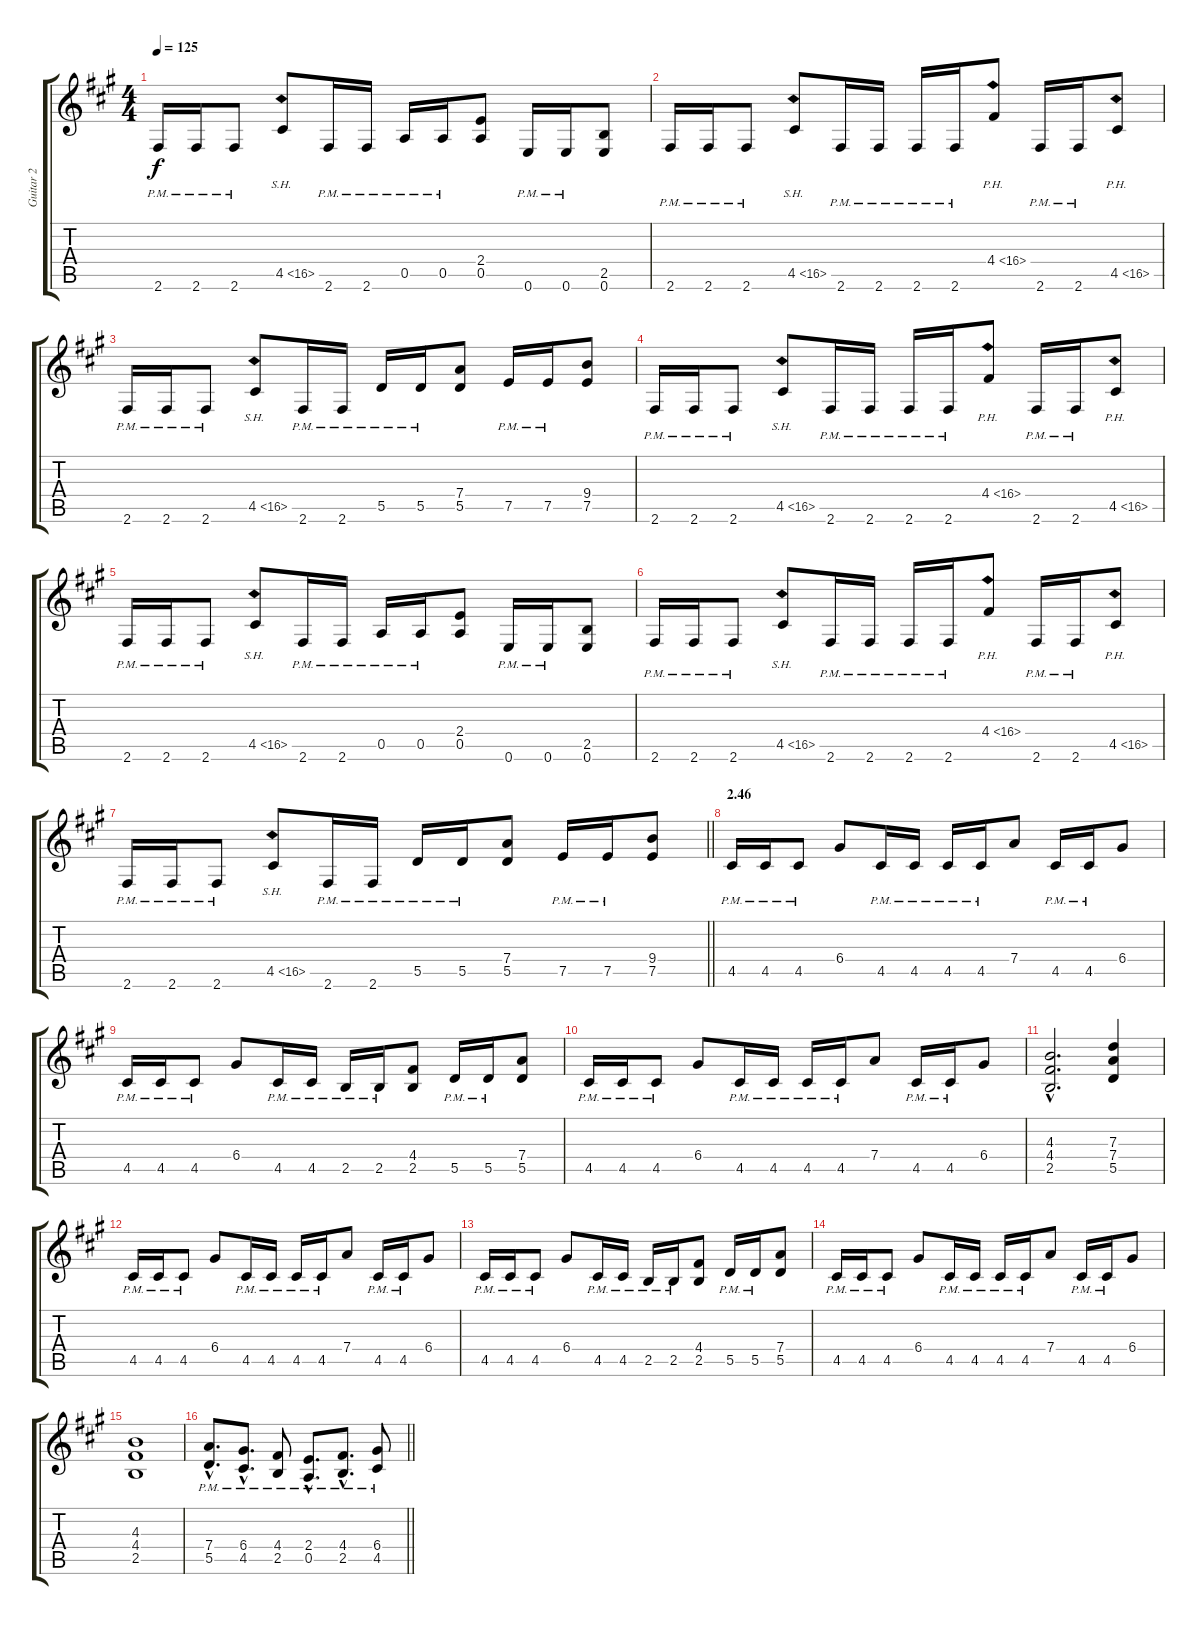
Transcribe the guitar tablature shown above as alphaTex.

\track ("Guitar 2" "Guitar 2") {instrument distortionguitar}
\staff {score tabs}
\tuning (E4 B3 G3 D3 A2 E2) {hide}
\ts (4 4)
\tempo 125
\clef g2
\ks f#minor
2.6{pm}.16{dy f} 2.6{pm}.16 2.6{pm}.8 4.5{sh 12}.8 2.6{pm}.16 2.6{pm}.16 0.5{pm}.16 0.5{pm}.16 (2.4 0.5).8 0.6{pm}.16 0.6{pm}.16 (2.5 0.6).8 |
2.6{pm}.16 2.6{pm}.16 2.6{pm}.8 4.5{sh 12}.8 2.6{pm}.16 2.6{pm}.16 2.6{pm}.16 2.6{pm}.16 4.4{ph 12}.8 2.6{pm}.16 2.6{pm}.16 4.5{ph 12}.8 |
2.6{pm}.16 2.6{pm}.16 2.6{pm}.8 4.5{sh 12}.8 2.6{pm}.16 2.6{pm}.16 5.5{pm}.16 5.5{pm}.16 (7.4 5.5).8 7.5{pm}.16 7.5{pm}.16 (9.4 7.5).8 |
2.6{pm}.16 2.6{pm}.16 2.6{pm}.8 4.5{sh 12}.8 2.6{pm}.16 2.6{pm}.16 2.6{pm}.16 2.6{pm}.16 4.4{ph 12}.8 2.6{pm}.16 2.6{pm}.16 4.5{ph 12}.8 |
2.6{pm}.16 2.6{pm}.16 2.6{pm}.8 4.5{sh 12}.8 2.6{pm}.16 2.6{pm}.16 0.5{pm}.16 0.5{pm}.16 (2.4 0.5).8 0.6{pm}.16 0.6{pm}.16 (2.5 0.6).8 |
2.6{pm}.16 2.6{pm}.16 2.6{pm}.8 4.5{sh 12}.8 2.6{pm}.16 2.6{pm}.16 2.6{pm}.16 2.6{pm}.16 4.4{ph 12}.8 2.6{pm}.16 2.6{pm}.16 4.5{ph 12}.8 |
\barLineRight lightlight
2.6{pm}.16 2.6{pm}.16 2.6{pm}.8 4.5{sh 12}.8 2.6{pm}.16 2.6{pm}.16 5.5{pm}.16 5.5{pm}.16 (7.4 5.5).8 7.5{pm}.16 7.5{pm}.16 (9.4 7.5).8 |
\section ("" "2.46")
4.5{pm}.16 4.5{pm}.16 4.5{pm}.8 6.4.8 4.5{pm}.16 4.5{pm}.16 4.5{pm}.16 4.5{pm}.16 7.4.8 4.5{pm}.16 4.5{pm}.16 6.4.8 |
4.5{pm}.16 4.5{pm}.16 4.5{pm}.8 6.4.8 4.5{pm}.16 4.5{pm}.16 2.5{pm}.16 2.5{pm}.16 (4.4 2.5).8 5.5{pm}.16 5.5{pm}.16 (7.4 5.5).8 |
4.5{pm}.16 4.5{pm}.16 4.5{pm}.8 6.4.8 4.5{pm}.16 4.5{pm}.16 4.5{pm}.16 4.5{pm}.16 7.4.8 4.5{pm}.16 4.5{pm}.16 6.4.8 |
(4.3{hac} 4.4{hac} 2.5{hac}).2{d} (7.3 7.4 5.5).4 |
4.5{pm}.16 4.5{pm}.16 4.5{pm}.8 6.4.8 4.5{pm}.16 4.5{pm}.16 4.5{pm}.16 4.5{pm}.16 7.4.8 4.5{pm}.16 4.5{pm}.16 6.4.8 |
4.5{pm}.16 4.5{pm}.16 4.5{pm}.8 6.4.8 4.5{pm}.16 4.5{pm}.16 2.5{pm}.16 2.5{pm}.16 (4.4 2.5).8 5.5{pm}.16 5.5{pm}.16 (7.4 5.5).8 |
4.5{pm}.16 4.5{pm}.16 4.5{pm}.8 6.4.8 4.5{pm}.16 4.5{pm}.16 4.5{pm}.16 4.5{pm}.16 7.4.8 4.5{pm}.16 4.5{pm}.16 6.4.8 |
(4.3 4.4 2.5).1 |
\barLineRight lightlight
(7.4{hac pm} 5.5{hac pm}).8{d} (6.4{hac pm} 4.5{hac pm}).8{d} (4.4{pm} 2.5{pm}).8 (2.4{hac pm} 0.5{hac pm}).8{d} (4.4{hac pm} 2.5{hac pm}).8{d} (6.4{pm} 4.5{pm}).8
